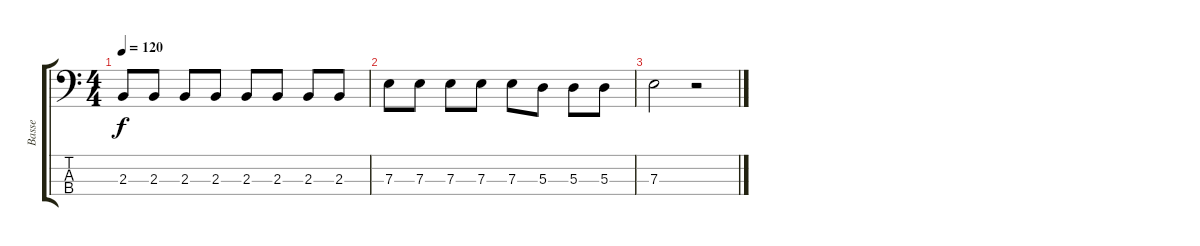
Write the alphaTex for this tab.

\track ("Basse" "Basse") {instrument electricbassfinger}
\staff {score tabs}
\tuning (G2 D2 A1 E1) {hide}
\ts (4 4)
\tempo 120
\clef f4
\ks c
2.3.8{dy f} 2.3.8 2.3.8 2.3.8 2.3.8 2.3.8 2.3.8 2.3.8 |
7.3.8 7.3.8 7.3.8 7.3.8 7.3.8 5.3.8 5.3.8 5.3.8 |
7.3.2 r.2
